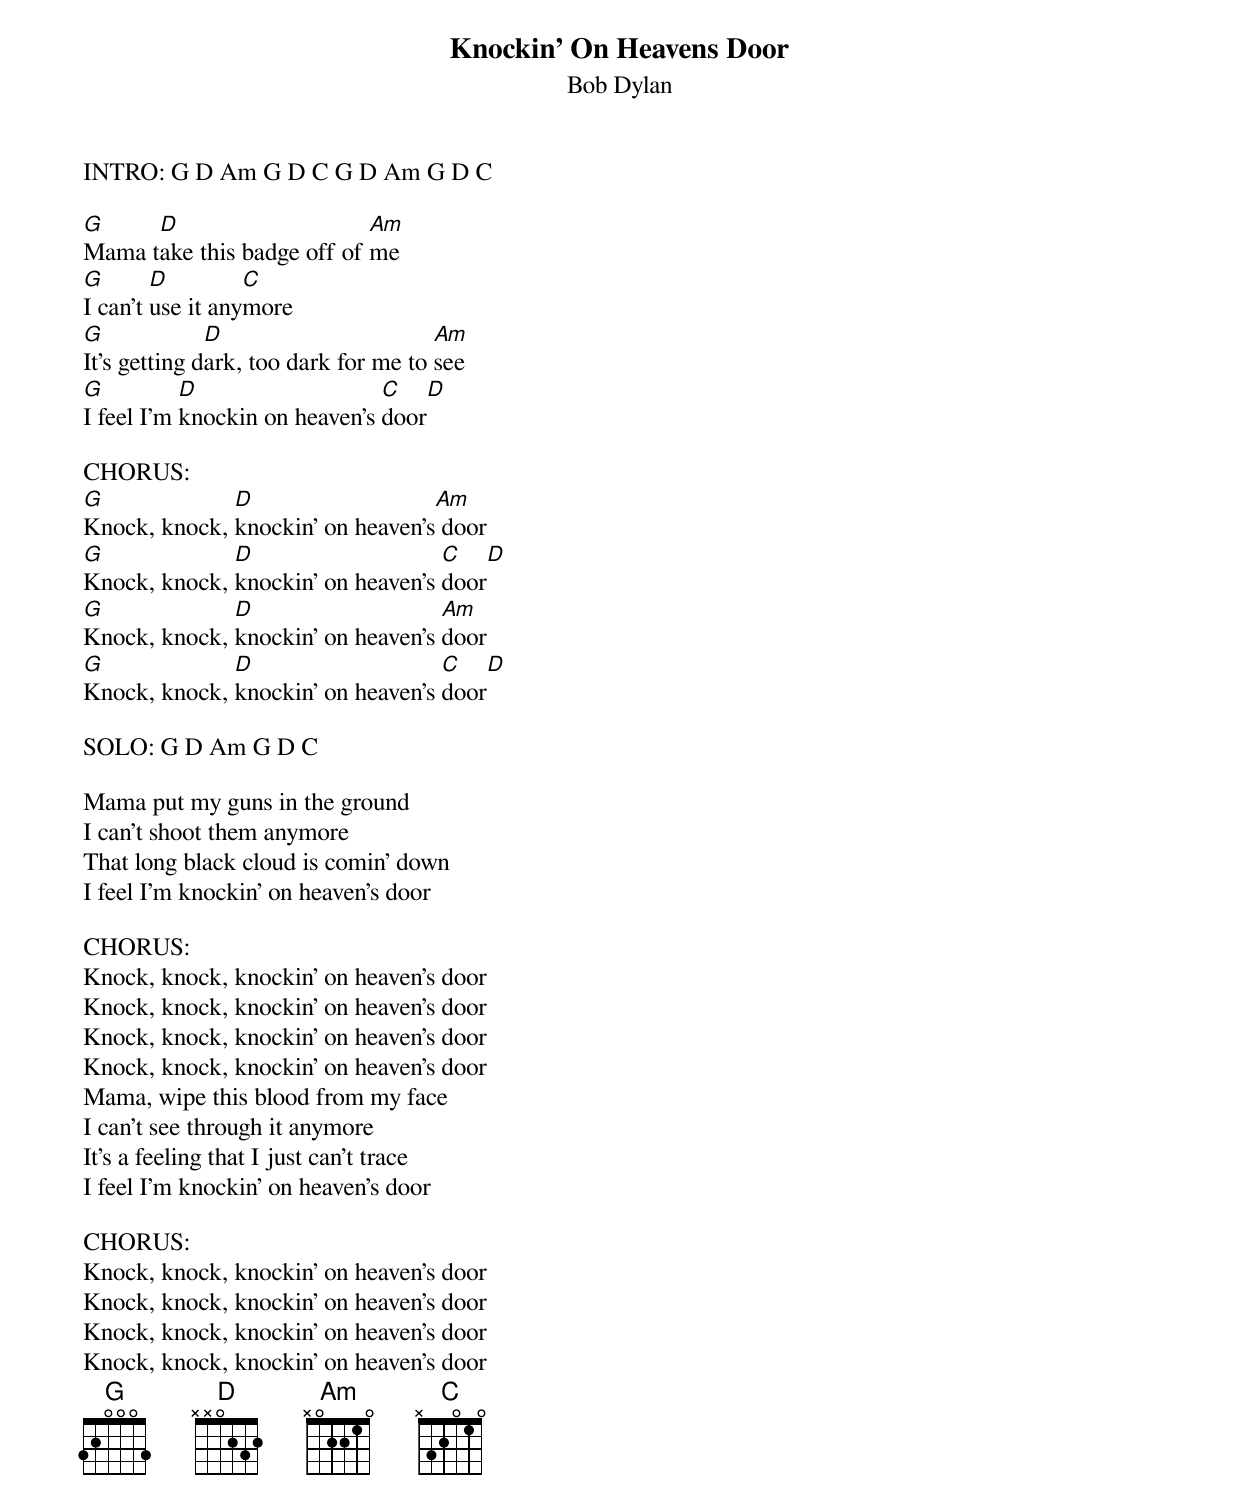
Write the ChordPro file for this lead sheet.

{title:Knockin' On Heavens Door}
{subtitle:Bob Dylan}

INTRO: G D Am G D C G D Am G D C

[G]Mama t[D]ake this badge off of [Am]me
[G]I can't [D]use it any[C]more
[G]It's getting d[D]ark, too dark for me to [Am]see
[G]I feel I'm [D]knockin on heaven's [C]door[D]

CHORUS:
[G]Knock, knock, [D]knockin' on heaven's[Am] door
[G]Knock, knock, [D]knockin' on heaven's [C]door[D]
[G]Knock, knock, [D]knockin' on heaven's [Am]door
[G]Knock, knock, [D]knockin' on heaven's [C]door[D]

SOLO: G D Am G D C

Mama put my guns in the ground
I can't shoot them anymore
That long black cloud is comin' down
I feel I'm knockin' on heaven's door

CHORUS:
Knock, knock, knockin' on heaven's door
Knock, knock, knockin' on heaven's door
Knock, knock, knockin' on heaven's door
Knock, knock, knockin' on heaven's door
Mama, wipe this blood from my face
I can't see through it anymore
It's a feeling that I just can't trace
I feel I'm knockin' on heaven's door

CHORUS:
Knock, knock, knockin' on heaven's door
Knock, knock, knockin' on heaven's door
Knock, knock, knockin' on heaven's door
Knock, knock, knockin' on heaven's door
